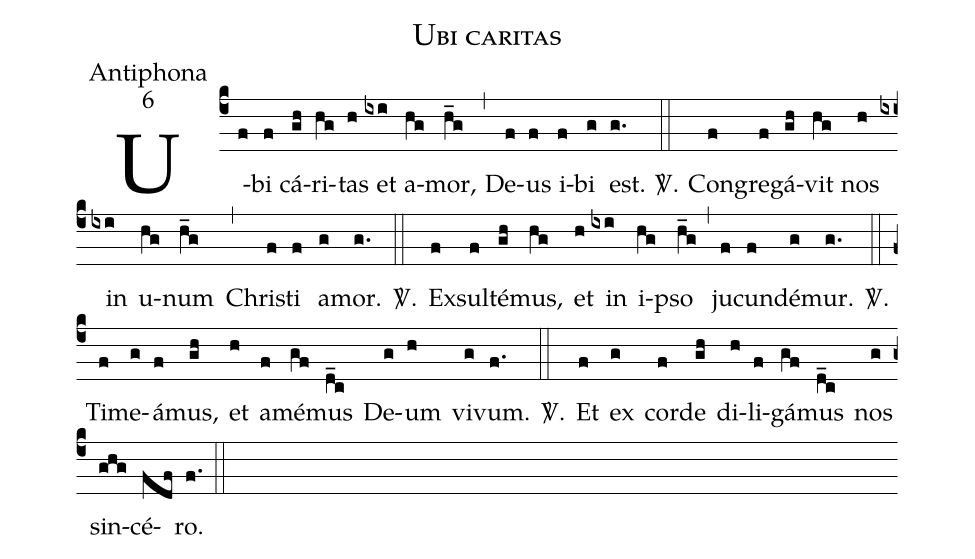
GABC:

name:Ubi caritas;
office-part:Antiphona;
mode:6;
%%
(c4) U(f)bi(f) cá(gh)ri(hg)tas(h) et(ixi) a(hg)mor,(h_g) (,) De(f)us(f) i(f)bi(g) est.(g.) <sp>V/</sp>.(::) Con(f)gre(f)gá(gh)vit(hg) nos(h) in(ixi) u(hg)num(h_g) (,) Chri(f)sti(f) a(g)mor.(g.) <sp>V/</sp>.(::) E(f)xsul(f)té(gh)mus,(hg) et(h) in(ixi) i(hg)pso(h_g) (,) ju(f)cun(f)dé(g)mur.(g.) <sp>V/</sp>.(::) Ti(f)me(g)á(f)mus,(gh) et(h) a(f)mé(gf)mus(d_c) De(g)um(h) vi(g)vum.(f.) <sp>V/</sp>.(::) Et(f) ex(g) cor(f)de(gh) di(h)li(f)gá(gf)mus(d_c) nos(g) sin(ghg)cé(fdf)ro.(f.) (::)
